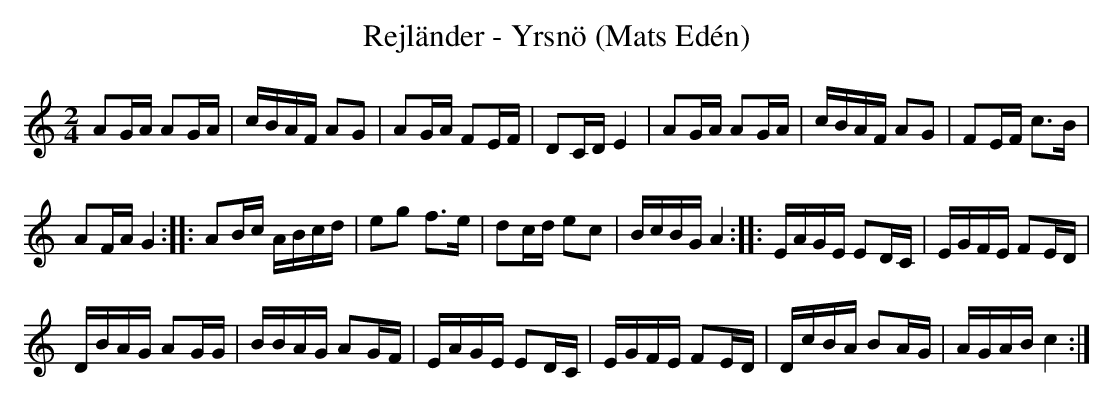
X:1
T:Rejländer - Yrsnö (Mats Edén)
M:2/4
L:1/16
K:C
A2GA A2GA|cBAF A2G2|A2GA F2EF|\
D2CD E4|A2GA A2GA|cBAF A2G2|F2EF c3B|
A2FA G4:||:A2Bc ABcd|e2g2 f3e|d2cd e2c2|\
BcBG A4:||:EAGE E2DC|EGFE F2ED|
DBAG A2GG|BBAG A2GF|\
EAGE E2DC|EGFE F2ED|DcBA B2AG|AGAB c4:|
